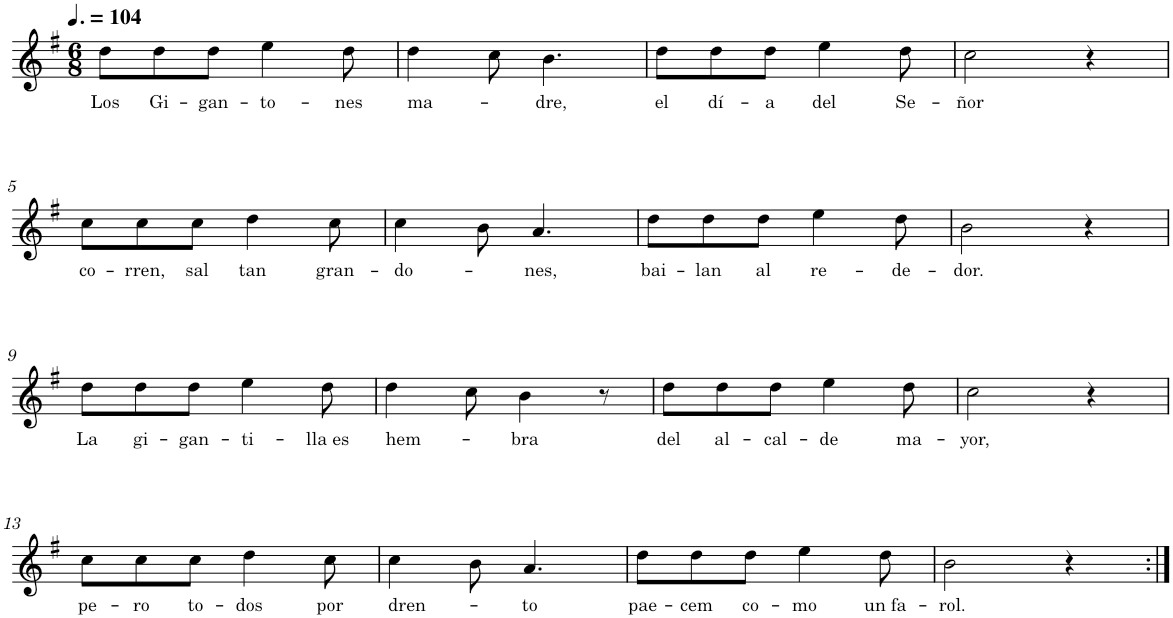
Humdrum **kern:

**kern	**text
*part1	*part1
*staff1	*staff1
*I"Nylon Guitar	*
*clefG2	*
*Trd7c12	*
*k[f#]	*
*M6/8	*
*MM156	*
=1	=1
!	!LO:LY:b
8dd\L	Los
!	!LO:LY:b
8dd\	Gi-
!	!LO:LY:b
8dd\J	-gan-
!	!LO:LY:b
4ee\	-to-
!	!LO:LY:b
8dd\	-nes
=2	=2
!	!LO:LY:b
4dd\	ma-
8cc\	.
!	!LO:LY:b
4.b\	-dre,
=3	=3
!	!LO:LY:b
8dd\L	el
!	!LO:LY:b
8dd\	dí-
!	!LO:LY:b
8dd\J	-a
!	!LO:LY:b
4ee\	del
!	!LO:LY:b
8dd\	Se-
=4	=4
!	!LO:LY:b
2cc\	-ñor
4r	.
!!LO:LB:g=z
=5	=5
!	!LO:LY:b
8cc\L	co-
!	!LO:LY:b
8cc\	-rren,
!	!LO:LY:b
8cc\J	sal
!	!LO:LY:b
4dd\	tan
!	!LO:LY:b
8cc\	gran-
=6	=6
!	!LO:LY:b
4cc\	-do-
8b\	.
!	!LO:LY:b
4.a/	-nes,
=7	=7
!	!LO:LY:b
8dd\L	bai-
!	!LO:LY:b
8dd\	-lan
!	!LO:LY:b
8dd\J	al
!	!LO:LY:b
4ee\	re-
!	!LO:LY:b
8dd\	-de-
=8	=8
!	!LO:LY:b
2b\	-dor.
4r	.
!!LO:LB:g=z
=9	=9
!	!LO:LY:b
8dd\L	La
!	!LO:LY:b
8dd\	gi-
!	!LO:LY:b
8dd\J	-gan-
!	!LO:LY:b
4ee\	-ti-
!	!LO:LY:b
8dd\	-lla es
=10	=10
!	!LO:LY:b
4dd\	hem-
8cc\	.
!	!LO:LY:b
4b\	-bra
8r	.
=11	=11
!	!LO:LY:b
8dd\L	del
!	!LO:LY:b
8dd\	al-
!	!LO:LY:b
8dd\J	-cal-
!	!LO:LY:b
4ee\	-de
!	!LO:LY:b
8dd\	ma-
=12	=12
!	!LO:LY:b
2cc\	-yor,
4r	.
!!LO:LB:g=z
=13	=13
!	!LO:LY:b
8cc\L	pe-
!	!LO:LY:b
8cc\	-ro
!	!LO:LY:b
8cc\J	to-
!	!LO:LY:b
4dd\	-dos
!	!LO:LY:b
8cc\	por
=14	=14
!	!LO:LY:b
4cc\	dren-
8b\	.
!	!LO:LY:b
4.a/	-to
=15	=15
!	!LO:LY:b
8dd\L	pae-
!	!LO:LY:b
8dd\	-cem
!	!LO:LY:b
8dd\J	co-
!	!LO:LY:b
4ee\	-mo
!	!LO:LY:b
8dd\	un fa-
=16	=16
!	!LO:LY:b
2b\	-rol.
4r	.
=:|!	=:|!
*-	*-
